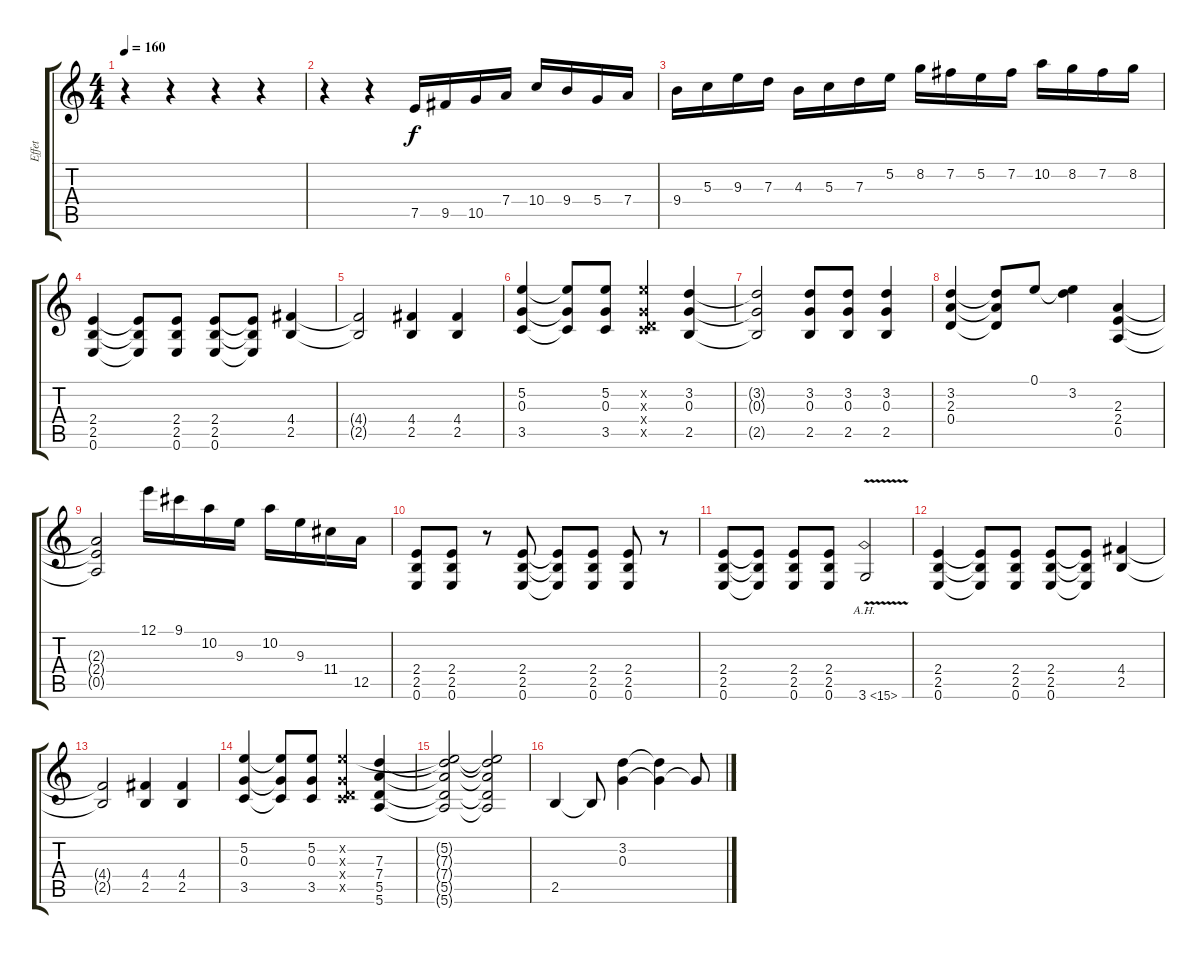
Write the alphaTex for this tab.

\track ("Effet" "Effet") {instrument distortionguitar}
\staff {score tabs}
\tuning (E4 B3 G3 D3 A2 E2) {hide}
\ts (4 4)
\tempo 160
\clef g2
\ks c
r.4{dy f} r.4 r.4 r.4 |
r.4 r.4 7.5.16 9.5.16 10.5.16 7.4.16 10.4.16 9.4.16 5.4.16 7.4.16 |
9.4.16 5.3.16 9.3.16 7.3.16 4.3.16 5.3.16 7.3.16 5.2.16 8.2.16 7.2.16 5.2.16 7.2.16 10.2.16 8.2.16 7.2.16 8.2.16 |
(2.4 2.5 0.6).4 (2.4{t} 2.5{t} 0.6{t}).8 (2.4 2.5 0.6).8 (2.4 2.5 0.6).8 (2.4{t} 2.5{t} 0.6{t}).8 (4.4 2.5).4 |
(4.4{t} 2.5{t}).2 (4.4 2.5).4 (4.4 2.5).4 |
(5.2 0.3 3.5).4 (5.2{t} 0.3{t} 3.5{t}).8 (5.2 0.3 3.5).8 (5.2{x} 0.3{x} 0.4{x} 3.5{x}).4 (3.2 0.3 2.5).4 |
(3.2{t} 0.3{t} 2.5{t}).2 (3.2 0.3 2.5).8 (3.2 0.3 2.5).8 (3.2 0.3 2.5).4 |
(3.2 2.3 0.4).4 (3.2{t} 2.3{t} 0.4{t}).8 0.1.8 (0.1{t} 3.2).4 (2.3 2.4 0.5).4 |
(2.3{t} 2.4{t} 0.5{t}).2 12.1.16 9.1.16 10.2.16 9.3.16 10.2.16 9.3.16 11.4.16 12.5.16 |
(2.4 2.5 0.6).8 (2.4 2.5 0.6).8 r.8 (2.4 2.5 0.6).8 (2.4{t} 2.5{t} 0.6{t}).8 (2.4 2.5 0.6).8 (2.4 2.5 0.6).8 r.8 |
(2.4 2.5 0.6).8 (2.4{t} 2.5{t} 0.6{t}).8 (2.4 2.5 0.6).8 (2.4 2.5 0.6).8 3.6{ah 12 v}.2 |
(2.4 2.5 0.6).4 (2.4{t} 2.5{t} 0.6{t}).8 (2.4 2.5 0.6).8 (2.4 2.5 0.6).8 (2.4{t} 2.5{t} 0.6{t}).8 (4.4 2.5).4 |
(4.4{t} 2.5{t}).2 (4.4 2.5).4 (4.4 2.5).4 |
(5.2 0.3 3.5).4 (5.2{t} 0.3{t} 3.5{t}).8 (5.2 0.3 3.5).8 (5.2{x} 0.3{x} 0.4{x} 3.5{x}).4 (7.3 7.4 5.5 5.6).4 |
(5.2{t} 7.3{t} 7.4{t} 5.5{t} 5.6{t}).2 (5.2{t} 7.3{t} 7.4{t} 5.5{t} 5.6{t}).2 |
2.5.4 2.5{t}.8 (3.2 0.3).4 (3.2{t} 0.3{t}).4 0.3{t}.8
